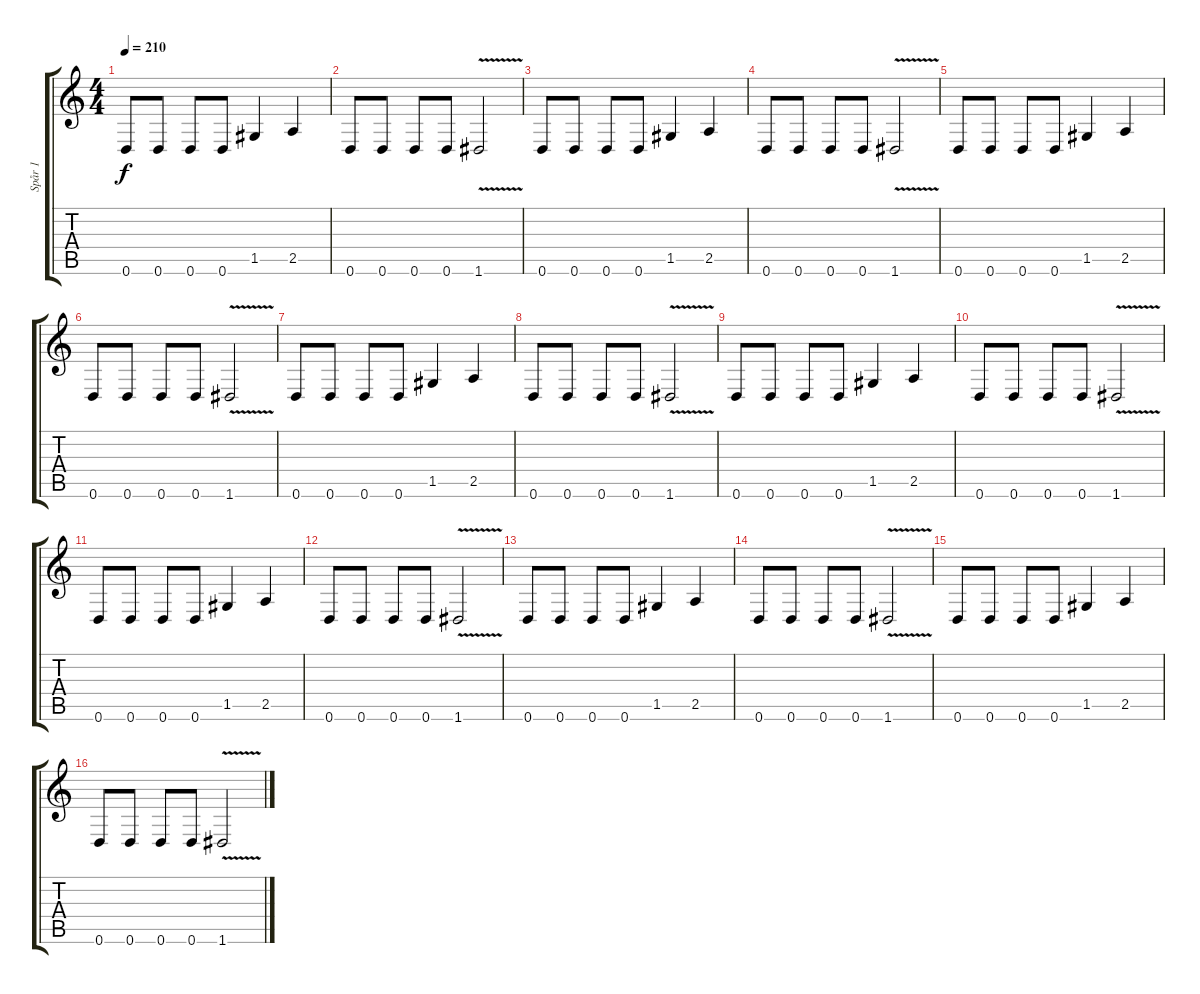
\track ("Spår 1" "Spår 1") {instrument distortionguitar}
\staff {score tabs}
\tuning (D4 A3 F3 C3 G2 D2) {hide}
\ts (4 4)
\tempo 210
\clef g2
\ks c
0.6.8{dy f} 0.6.8 0.6.8 0.6.8 1.5.4 2.5.4 |
0.6.8 0.6.8 0.6.8 0.6.8 1.6{v}.2 |
0.6.8 0.6.8 0.6.8 0.6.8 1.5.4 2.5.4 |
0.6.8 0.6.8 0.6.8 0.6.8 1.6{v}.2 |
0.6.8 0.6.8 0.6.8 0.6.8 1.5.4 2.5.4 |
0.6.8 0.6.8 0.6.8 0.6.8 1.6{v}.2 |
0.6.8 0.6.8 0.6.8 0.6.8 1.5.4 2.5.4 |
0.6.8 0.6.8 0.6.8 0.6.8 1.6{v}.2 |
0.6.8 0.6.8 0.6.8 0.6.8 1.5.4 2.5.4 |
0.6.8 0.6.8 0.6.8 0.6.8 1.6{v}.2 |
0.6.8 0.6.8 0.6.8 0.6.8 1.5.4 2.5.4 |
0.6.8 0.6.8 0.6.8 0.6.8 1.6{v}.2 |
0.6.8 0.6.8 0.6.8 0.6.8 1.5.4 2.5.4 |
0.6.8 0.6.8 0.6.8 0.6.8 1.6{v}.2 |
0.6.8 0.6.8 0.6.8 0.6.8 1.5.4 2.5.4 |
0.6.8 0.6.8 0.6.8 0.6.8 1.6{v}.2
